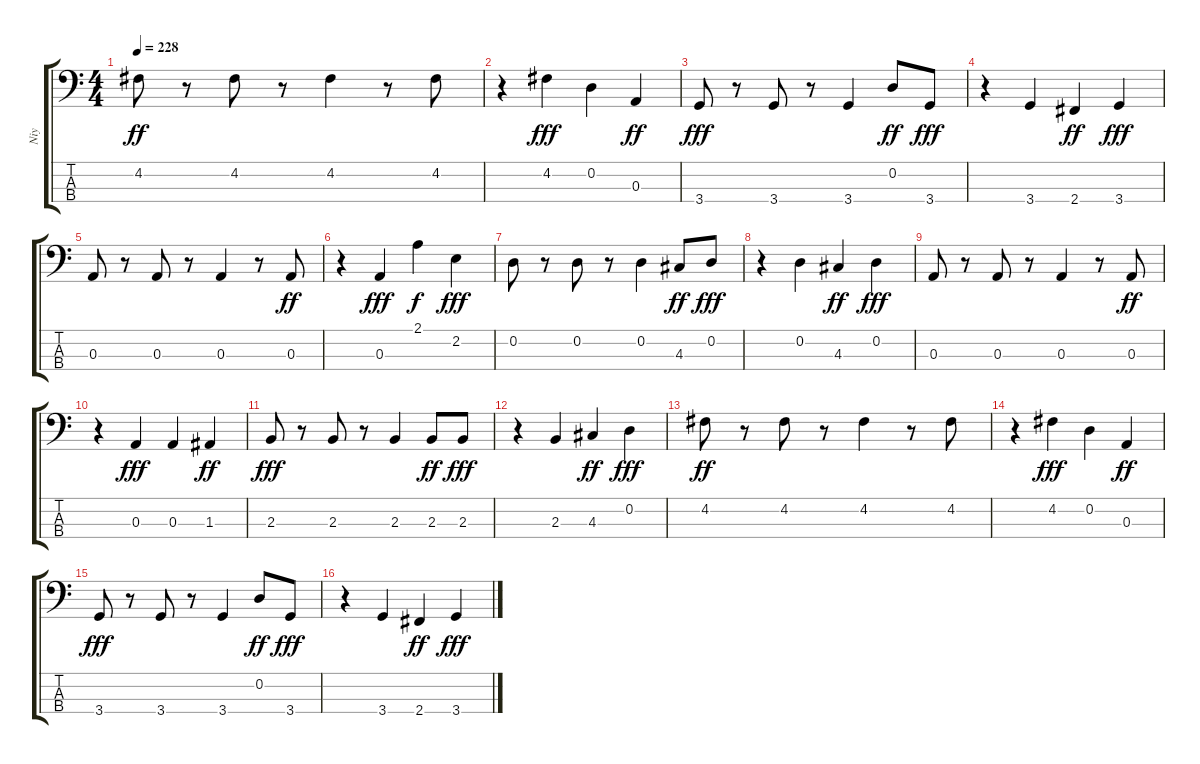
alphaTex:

\track ("Niy" "Niy") {instrument electricbassfinger}
\staff {score tabs}
\tuning (G2 D2 A1 E1) {hide}
\ts (4 4)
\tempo 228
\clef f4
\ks c
4.2.8{dy ff} r.8 4.2.8 r.8 4.2.4 r.8 4.2.8 |
r.4 4.2.4{dy fff} 0.2.4 0.3.4{dy ff} |
3.4.8{dy fff} r.8 3.4.8 r.8 3.4.4 0.2.8{dy ff} 3.4.8{dy fff} |
r.4 3.4.4 2.4.4{dy ff} 3.4.4{dy fff} |
0.3.8 r.8 0.3.8 r.8 0.3.4 r.8 0.3.8{dy ff} |
r.4 0.3.4{dy fff} 2.1.4{dy f} 2.2.4{dy fff} |
0.2.8 r.8 0.2.8 r.8 0.2.4 4.3.8{dy ff} 0.2.8{dy fff} |
r.4 0.2.4 4.3.4{dy ff} 0.2.4{dy fff} |
0.3.8 r.8 0.3.8 r.8 0.3.4 r.8 0.3.8{dy ff} |
r.4 0.3.4{dy fff} 0.3.4 1.3.4{dy ff} |
2.3.8{dy fff} r.8 2.3.8 r.8 2.3.4 2.3.8{dy ff} 2.3.8{dy fff} |
r.4 2.3.4 4.3.4{dy ff} 0.2.4{dy fff} |
4.2.8{dy ff} r.8 4.2.8 r.8 4.2.4 r.8 4.2.8 |
r.4 4.2.4{dy fff} 0.2.4 0.3.4{dy ff} |
3.4.8{dy fff} r.8 3.4.8 r.8 3.4.4 0.2.8{dy ff} 3.4.8{dy fff} |
r.4 3.4.4 2.4.4{dy ff} 3.4.4{dy fff}
